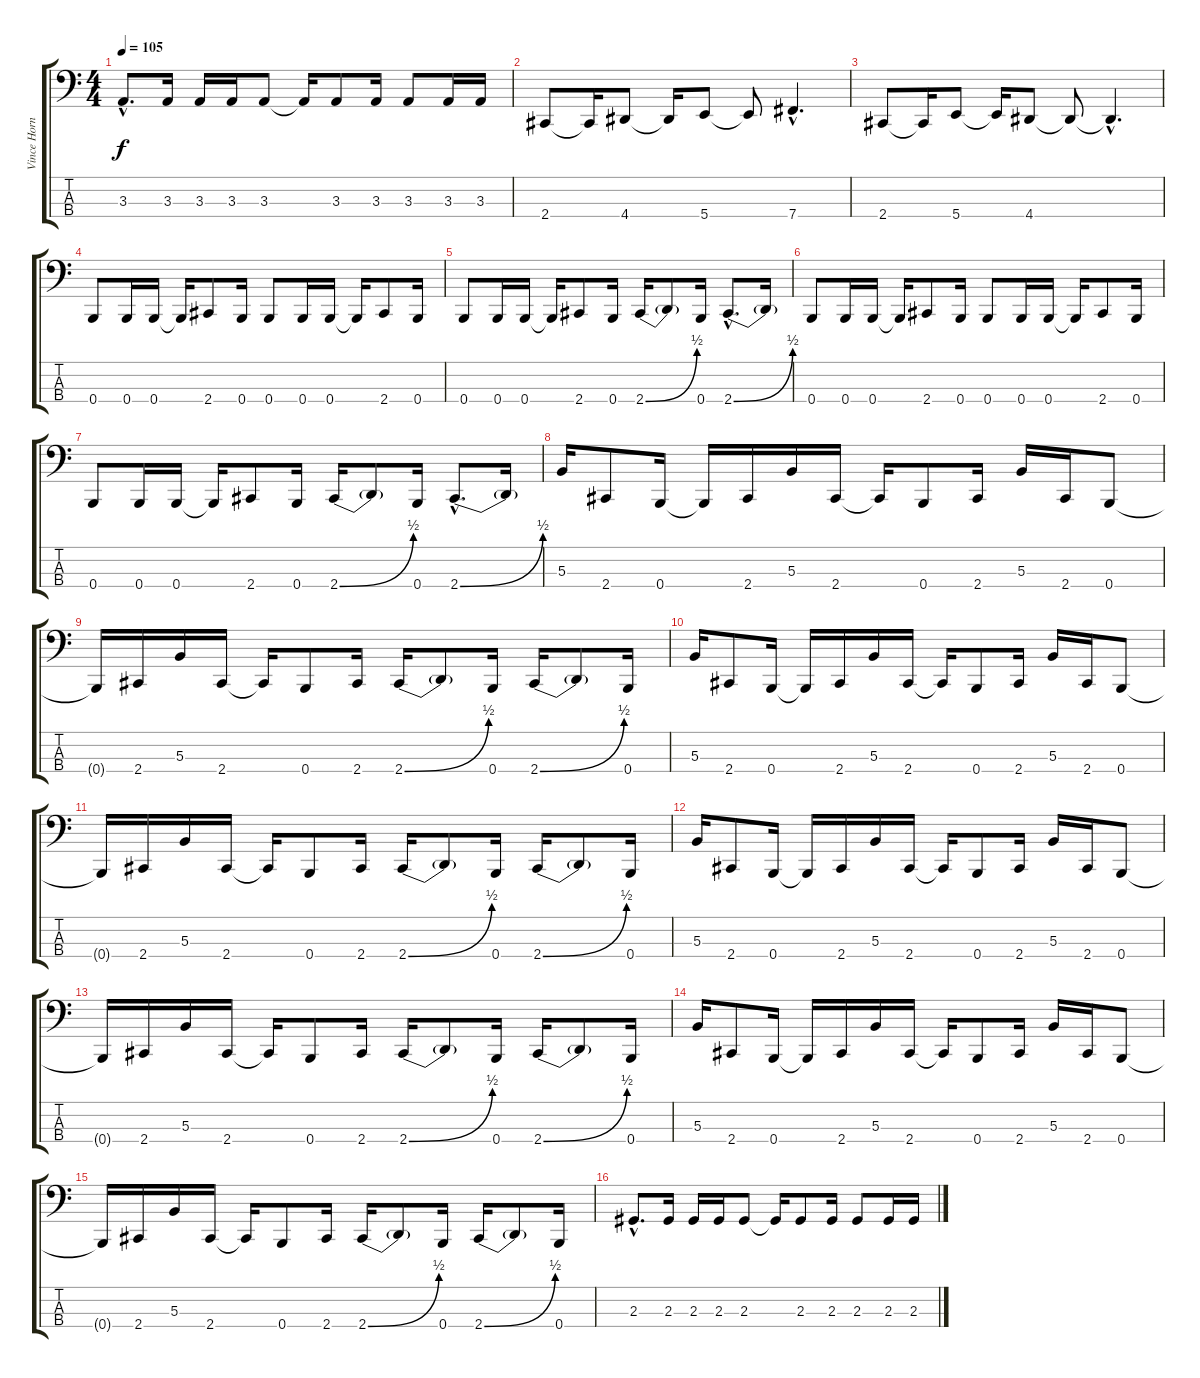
\track ("Vince Hornsby - Bass" "Vince Horn") {instrument electricbasspick}
\staff {score tabs}
\tuning (E2 B1 Gb1 B0) {hide}
\ts (4 4)
\tempo 105
\clef f4
\ks c
3.3{hac}.8{d dy f} 3.3.16 3.3.16 3.3.16 3.3.8 3.3{t}.16 3.3.8 3.3.16 3.3.8 3.3.16 3.3.16 |
2.4.8 2.4{t}.16 4.4.8 4.4{t}.16 5.4.8 5.4{t}.8 7.4{hac}.4{d} |
2.4.8 2.4{t}.16 5.4.8 5.4{t}.16 4.4.8 4.4{t}.8 4.4{hac t}.4{d} |
0.4.8 0.4.16 0.4.16 0.4{t}.16 2.4.8 0.4.16 0.4.8 0.4.16 0.4.16 0.4{t}.16 2.4.8 0.4.16 |
0.4.8 0.4.16 0.4.16 0.4{t}.16 2.4.8 0.4.16 2.4{be (bend 0 0 60 2)}.16 2.4{t}.8 0.4.16 2.4{be (bend 0 0 60 2) hac}.8{d} 2.4{t}.16 |
0.4.8 0.4.16 0.4.16 0.4{t}.16 2.4.8 0.4.16 0.4.8 0.4.16 0.4.16 0.4{t}.16 2.4.8 0.4.16 |
0.4.8 0.4.16 0.4.16 0.4{t}.16 2.4.8 0.4.16 2.4{be (bend 0 0 60 2)}.16 2.4{t}.8 0.4.16 2.4{be (bend 0 0 60 2) hac}.8{d} 2.4{t}.16 |
5.3.16 2.4.8 0.4.16 0.4{t}.16 2.4.16 5.3.16 2.4.16 2.4{t}.16 0.4.8 2.4.16 5.3.16 2.4.16 0.4.8 |
0.4{t}.16 2.4.16 5.3.16 2.4.16 2.4{t}.16 0.4.8 2.4.16 2.4{be (bend 0 0 60 2)}.16 2.4{t}.8 0.4.16 2.4{be (bend 0 0 60 2)}.16 2.4{t}.8 0.4.16 |
5.3.16 2.4.8 0.4.16 0.4{t}.16 2.4.16 5.3.16 2.4.16 2.4{t}.16 0.4.8 2.4.16 5.3.16 2.4.16 0.4.8 |
0.4{t}.16 2.4.16 5.3.16 2.4.16 2.4{t}.16 0.4.8 2.4.16 2.4{be (bend 0 0 60 2)}.16 2.4{t}.8 0.4.16 2.4{be (bend 0 0 60 2)}.16 2.4{t}.8 0.4.16 |
5.3.16 2.4.8 0.4.16 0.4{t}.16 2.4.16 5.3.16 2.4.16 2.4{t}.16 0.4.8 2.4.16 5.3.16 2.4.16 0.4.8 |
0.4{t}.16 2.4.16 5.3.16 2.4.16 2.4{t}.16 0.4.8 2.4.16 2.4{be (bend 0 0 60 2)}.16 2.4{t}.8 0.4.16 2.4{be (bend 0 0 60 2)}.16 2.4{t}.8 0.4.16 |
5.3.16 2.4.8 0.4.16 0.4{t}.16 2.4.16 5.3.16 2.4.16 2.4{t}.16 0.4.8 2.4.16 5.3.16 2.4.16 0.4.8 |
0.4{t}.16 2.4.16 5.3.16 2.4.16 2.4{t}.16 0.4.8 2.4.16 2.4{be (bend 0 0 60 2)}.16 2.4{t}.8 0.4.16 2.4{be (bend 0 0 60 2)}.16 2.4{t}.8 0.4.16 |
2.3{hac}.8{d} 2.3.16 2.3.16 2.3.16 2.3.8 2.3{t}.16 2.3.8 2.3.16 2.3.8 2.3.16 2.3.16
